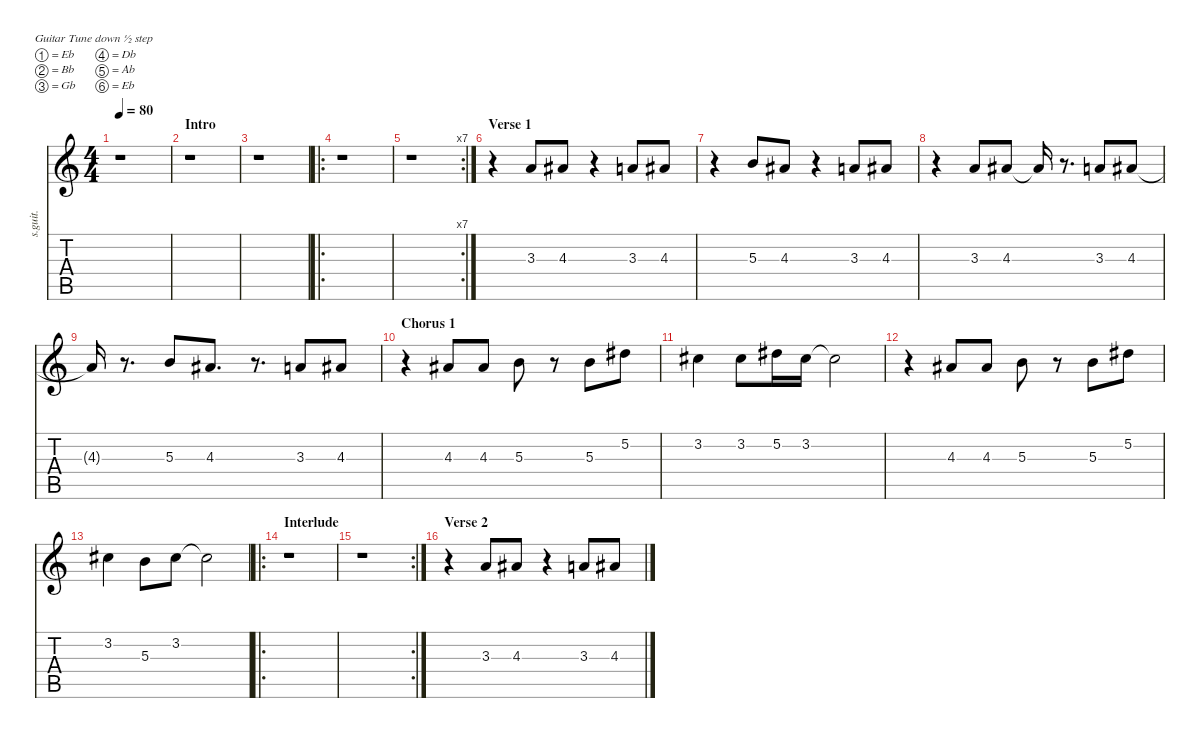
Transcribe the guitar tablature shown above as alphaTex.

\defaultSystemsLayout 4
\hideDynamics
\bracketExtendMode nobrackets
\track ("Vocals (Lead, Cuomo)" "s.guit.") {instrument clarinet}
\staff {score tabs}
\tuning (Eb4 Bb3 Gb3 Db3 Ab2 Eb2)
\displaytranspose 12
\ts (4 4)
\beaming (8 2 2 2 2)
\tempo 80
\clef g2
\ks c
r.1{dy f instrument clarinet} |
\section ("" "Intro")
r.1 |
r.1 |
\ro
r.1 |
\rc 7
r.1 |
\section ("" "Verse 1")
r.4 3.3.8{lyrics (0 "") lyrics (1 "") lyrics (2 "") lyrics (3 "") lyrics (4 "")} 4.3{acc #}.8{lyrics (0 "") lyrics (1 "") lyrics (2 "") lyrics (3 "") lyrics (4 "")} r.4 3.3.8{lyrics (0 "") lyrics (1 "") lyrics (2 "") lyrics (3 "") lyrics (4 "")} 4.3{acc #}.8{lyrics (0 "") lyrics (1 "") lyrics (2 "") lyrics (3 "") lyrics (4 "")} |
r.4 5.3.8{lyrics (0 "") lyrics (1 "") lyrics (2 "") lyrics (3 "") lyrics (4 "")} 4.3{acc #}.8{lyrics (0 "") lyrics (1 "") lyrics (2 "") lyrics (3 "") lyrics (4 "")} r.4 3.3.8{lyrics (0 "") lyrics (1 "") lyrics (2 "") lyrics (3 "") lyrics (4 "")} 4.3{acc #}.8{lyrics (0 "") lyrics (1 "") lyrics (2 "") lyrics (3 "") lyrics (4 "")} |
r.4 3.3.8{lyrics (0 "") lyrics (1 "") lyrics (2 "") lyrics (3 "") lyrics (4 "")} 4.3{acc #}.8{lyrics (0 "") lyrics (1 "") lyrics (2 "") lyrics (3 "") lyrics (4 "")} 4.3{t acc #}.16{lyrics (0 "") lyrics (1 "") lyrics (2 "") lyrics (3 "") lyrics (4 "")} r.8{d} 3.3.8{lyrics (0 "") lyrics (1 "") lyrics (2 "") lyrics (3 "") lyrics (4 "")} 4.3{acc #}.8{lyrics (0 "") lyrics (1 "") lyrics (2 "") lyrics (3 "") lyrics (4 "")} |
4.3{t acc #}.16{lyrics (0 "") lyrics (1 "") lyrics (2 "") lyrics (3 "") lyrics (4 "")} r.8{d} 5.3.8{lyrics (0 "") lyrics (1 "") lyrics (2 "") lyrics (3 "") lyrics (4 "")} 4.3{acc #}.8{d lyrics (0 "") lyrics (1 "") lyrics (2 "") lyrics (3 "") lyrics (4 "")} r.8{d} 3.3.8{lyrics (0 "") lyrics (1 "") lyrics (2 "") lyrics (3 "") lyrics (4 "")} 4.3{acc #}.8{lyrics (0 "") lyrics (1 "") lyrics (2 "") lyrics (3 "") lyrics (4 "")} |
\section ("" "Chorus 1")
r.4 4.3{acc #}.8{lyrics (0 "") lyrics (1 "") lyrics (2 "") lyrics (3 "") lyrics (4 "")} 4.3{acc #}.8{lyrics (0 "") lyrics (1 "") lyrics (2 "") lyrics (3 "") lyrics (4 "")} 5.3.8{lyrics (0 "") lyrics (1 "") lyrics (2 "") lyrics (3 "") lyrics (4 "")} r.8 5.3.8{lyrics (0 "") lyrics (1 "") lyrics (2 "") lyrics (3 "") lyrics (4 "")} 5.2{acc #}.8{lyrics (0 "") lyrics (1 "") lyrics (2 "") lyrics (3 "") lyrics (4 "")} |
3.2{acc #}.4{lyrics (0 "") lyrics (1 "") lyrics (2 "") lyrics (3 "") lyrics (4 "")} 3.2{acc #}.8{lyrics (0 "") lyrics (1 "") lyrics (2 "") lyrics (3 "") lyrics (4 "")} 5.2{acc #}.16{lyrics (0 "") lyrics (1 "") lyrics (2 "") lyrics (3 "") lyrics (4 "")} 3.2{acc #}.16{lyrics (0 "") lyrics (1 "") lyrics (2 "") lyrics (3 "") lyrics (4 "")} 3.2{t acc #}.2{lyrics (0 "") lyrics (1 "") lyrics (2 "") lyrics (3 "") lyrics (4 "")} |
r.4 4.3{acc #}.8{lyrics (0 "") lyrics (1 "") lyrics (2 "") lyrics (3 "") lyrics (4 "")} 4.3{acc #}.8{lyrics (0 "") lyrics (1 "") lyrics (2 "") lyrics (3 "") lyrics (4 "")} 5.3.8{lyrics (0 "") lyrics (1 "") lyrics (2 "") lyrics (3 "") lyrics (4 "")} r.8 5.3.8{lyrics (0 "") lyrics (1 "") lyrics (2 "") lyrics (3 "") lyrics (4 "")} 5.2{acc #}.8{lyrics (0 "") lyrics (1 "") lyrics (2 "") lyrics (3 "") lyrics (4 "")} |
3.2{acc #}.4{lyrics (0 "") lyrics (1 "") lyrics (2 "") lyrics (3 "") lyrics (4 "")} 5.3.8{lyrics (0 "") lyrics (1 "") lyrics (2 "") lyrics (3 "") lyrics (4 "")} 3.2{acc #}.8{lyrics (0 "") lyrics (1 "") lyrics (2 "") lyrics (3 "") lyrics (4 "")} 3.2{t acc #}.2{lyrics (0 "") lyrics (1 "") lyrics (2 "") lyrics (3 "") lyrics (4 "")} |
\ro
\section ("" "Interlude")
r.1 |
\rc 2
r.1 |
\section ("" "Verse 2")
r.4 3.3.8{lyrics (0 "") lyrics (1 "") lyrics (2 "") lyrics (3 "") lyrics (4 "")} 4.3{acc #}.8{lyrics (0 "") lyrics (1 "") lyrics (2 "") lyrics (3 "") lyrics (4 "")} r.4 3.3.8{lyrics (0 "") lyrics (1 "") lyrics (2 "") lyrics (3 "") lyrics (4 "")} 4.3{acc #}.8{lyrics (0 "") lyrics (1 "") lyrics (2 "") lyrics (3 "") lyrics (4 "")}
